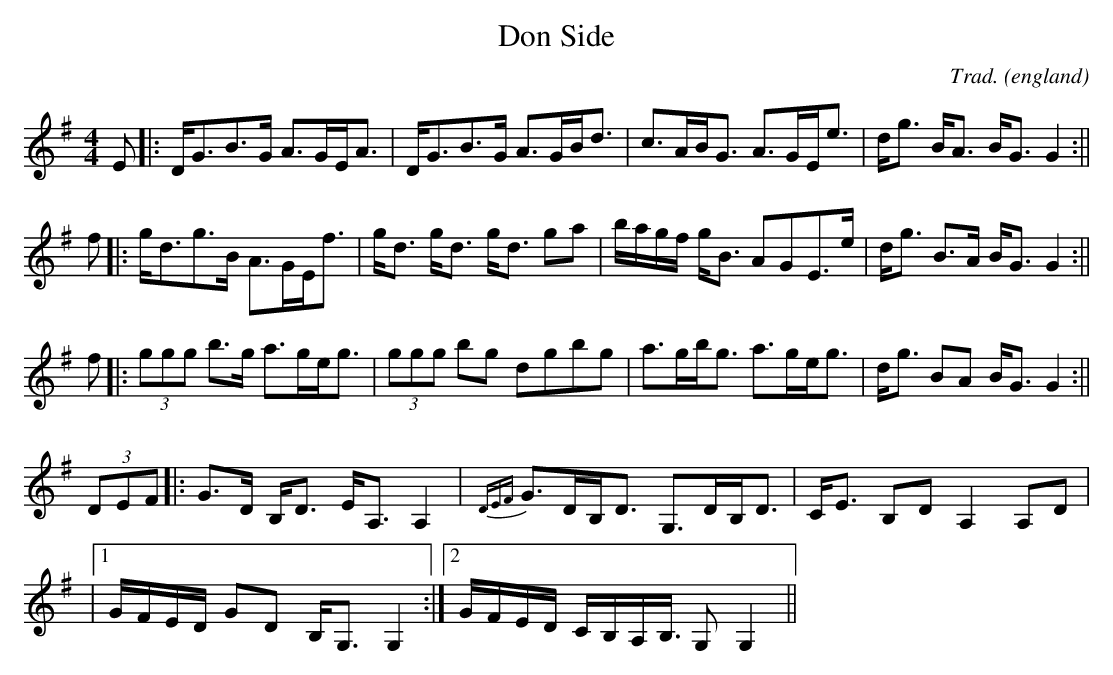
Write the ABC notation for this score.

X:1
T:Don Side
O:england
M:4/4
L:1/8
C:Trad.
K:G
E|:D<GB>G A>GE<A|D<GB>G A>GB<d|c>AB<G A>GE<e|d<g B<A B<G G2:||
f|:g<dg>B A>GE<f|g<d g<d g<d ga|b/2a/2g/2f/2 g<B AGE>e|d<g B>A B<G G2:||
f|:(3ggg b>g a>ge<g|(3ggg bg dgbg|a>gb<g a>ge<g|d<g BA B<G G2:||
(3DEF|:G>D B,<D E<A, A,2|{DEF}G>DB,<D G,>DB,<D|C<E B,D A,2 A,D|
|1G/2F/2E/2D/2 GD B,<G, G,2:|2G/2F/2E/2D/2 C/2B,/2A,/2B,/2 >G,2 G,2||
